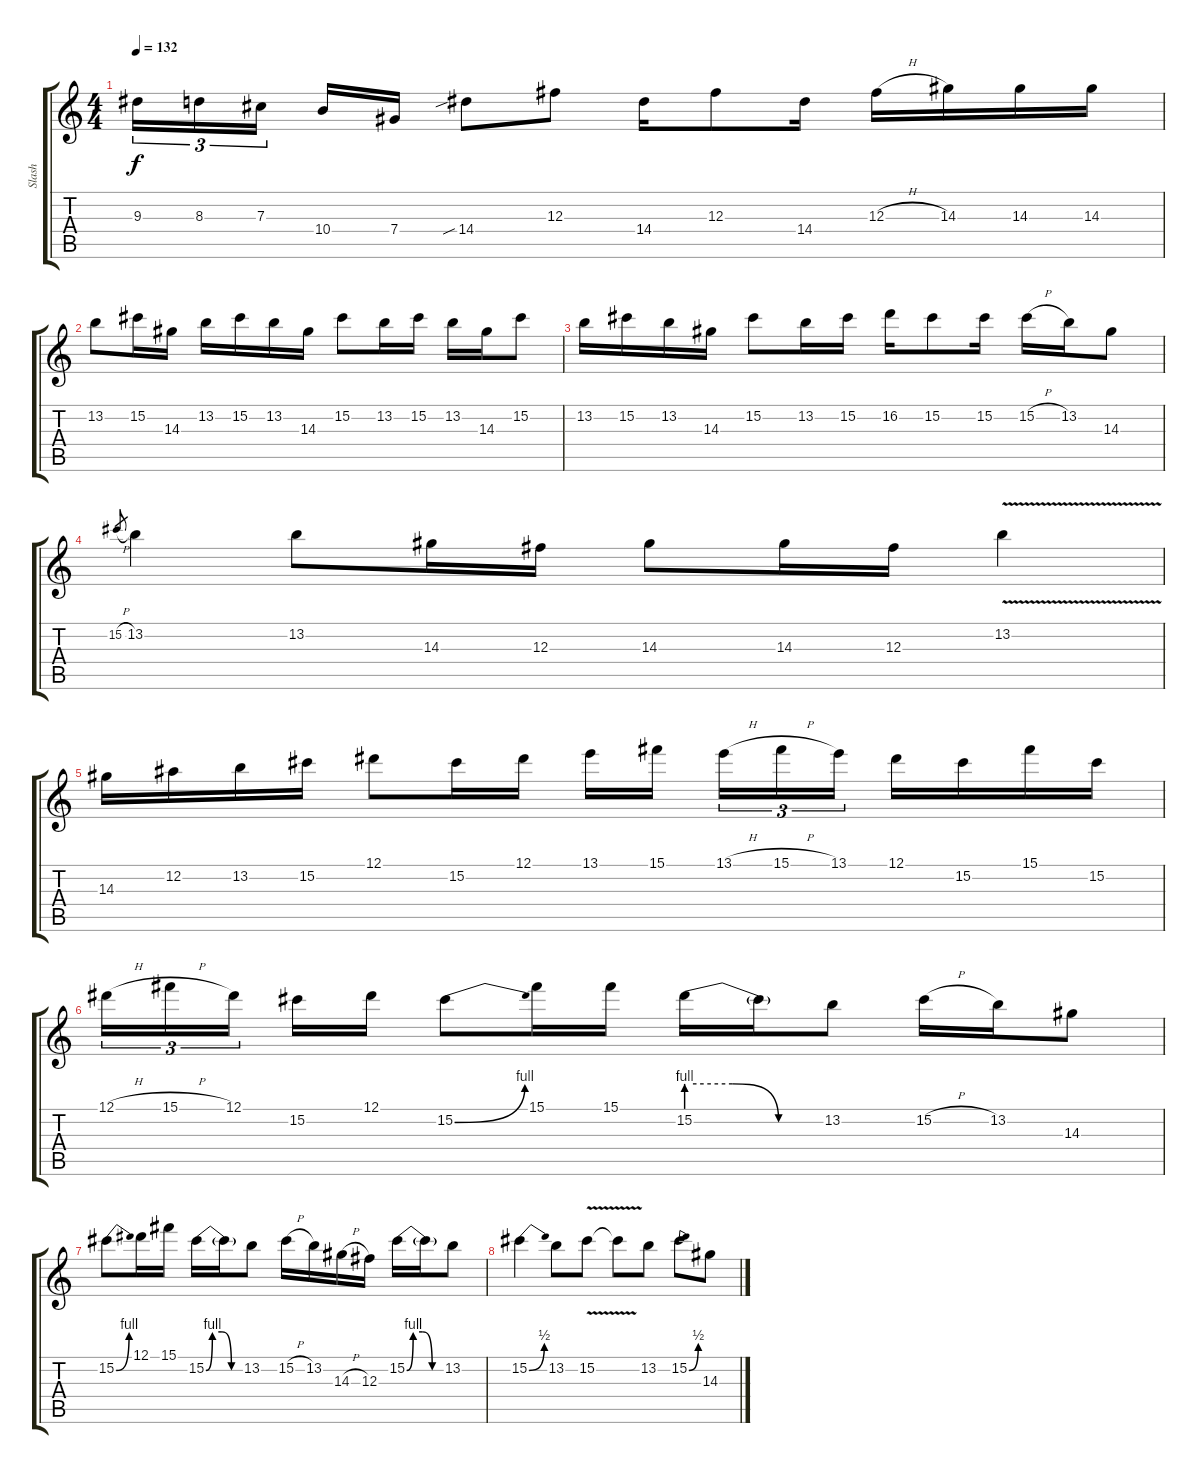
\track ("Slash" "Slash") {instrument distortionguitar}
\staff {score tabs}
\tuning (Eb4 Bb3 Gb3 Db3 Ab2 Eb2) {hide}
\ts (4 4)
\tempo 132
\clef g2
\ks c
9.3.16{tu (3 2) dy f} 8.3.16{tu (3 2)} 7.3.16{tu (3 2) beam splitsecondary} 10.4.16 7.4.16 14.4{sib}.8 12.3.8 14.4.16 12.3.8 14.4.16 12.3{h}.16 14.3.16 14.3.16 14.3.16 |
13.2.8 15.2.16 14.3.16 13.2.16 15.2.16 13.2.16 14.3.16 15.2.8 13.2.16 15.2.16 13.2.16 14.3.16 15.2.8 |
13.2.16 15.2.16 13.2.16 14.3.16 15.2.8 13.2.16 15.2.16 16.2.16 15.2.8 15.2.16 15.2{h}.16 13.2.16 14.3.8 |
15.2{h}.8{gr} 13.2.4 13.2.8 14.3.16 12.3.16 14.3.8 14.3.16 12.3.16 13.2{v}.4 |
14.3.16 12.2.16 13.2.16 15.2.16 12.1.8 15.2.16 12.1.16 13.1.16 15.1.16{beam splitsecondary} 13.1{h}.16{tu (3 2)} 15.1{h}.16{tu (3 2)} 13.1.16{tu (3 2)} 12.1.16 15.2.16 15.1.16 15.2.16 |
12.1{h}.16{tu (3 2)} 15.1{h}.16{tu (3 2)} 12.1.16{tu (3 2) beam splitsecondary} 15.2.16 12.1.16 15.2{be (bend 0 0 60 4)}.8 15.1.16 15.1.16 15.2{be (custom 0 4 20 4 40 0 60 0)}.16 15.2{t}.16 13.2.8 15.2{h}.16 13.2.16 14.3.8 |
15.2{be (bend 0 0 60 4)}.8 12.1.16 15.1.16 15.2{be (custom 0 0 10 4 25 4 40 0 60 0)}.16 15.2{t}.16 13.2.8 15.2{h}.16 13.2.16 14.3{h}.16 12.3.16 15.2{be (custom 0 0 10 4 25 4 40 0 60 0)}.16 15.2{t}.16 13.2.8 |
15.2{be (bend 0 0 60 2)}.4 13.2.8 15.2{v}.8 15.2{v t}.8 13.2.8 15.2{be (bend 0 0 60 2)}.8 14.3.8
